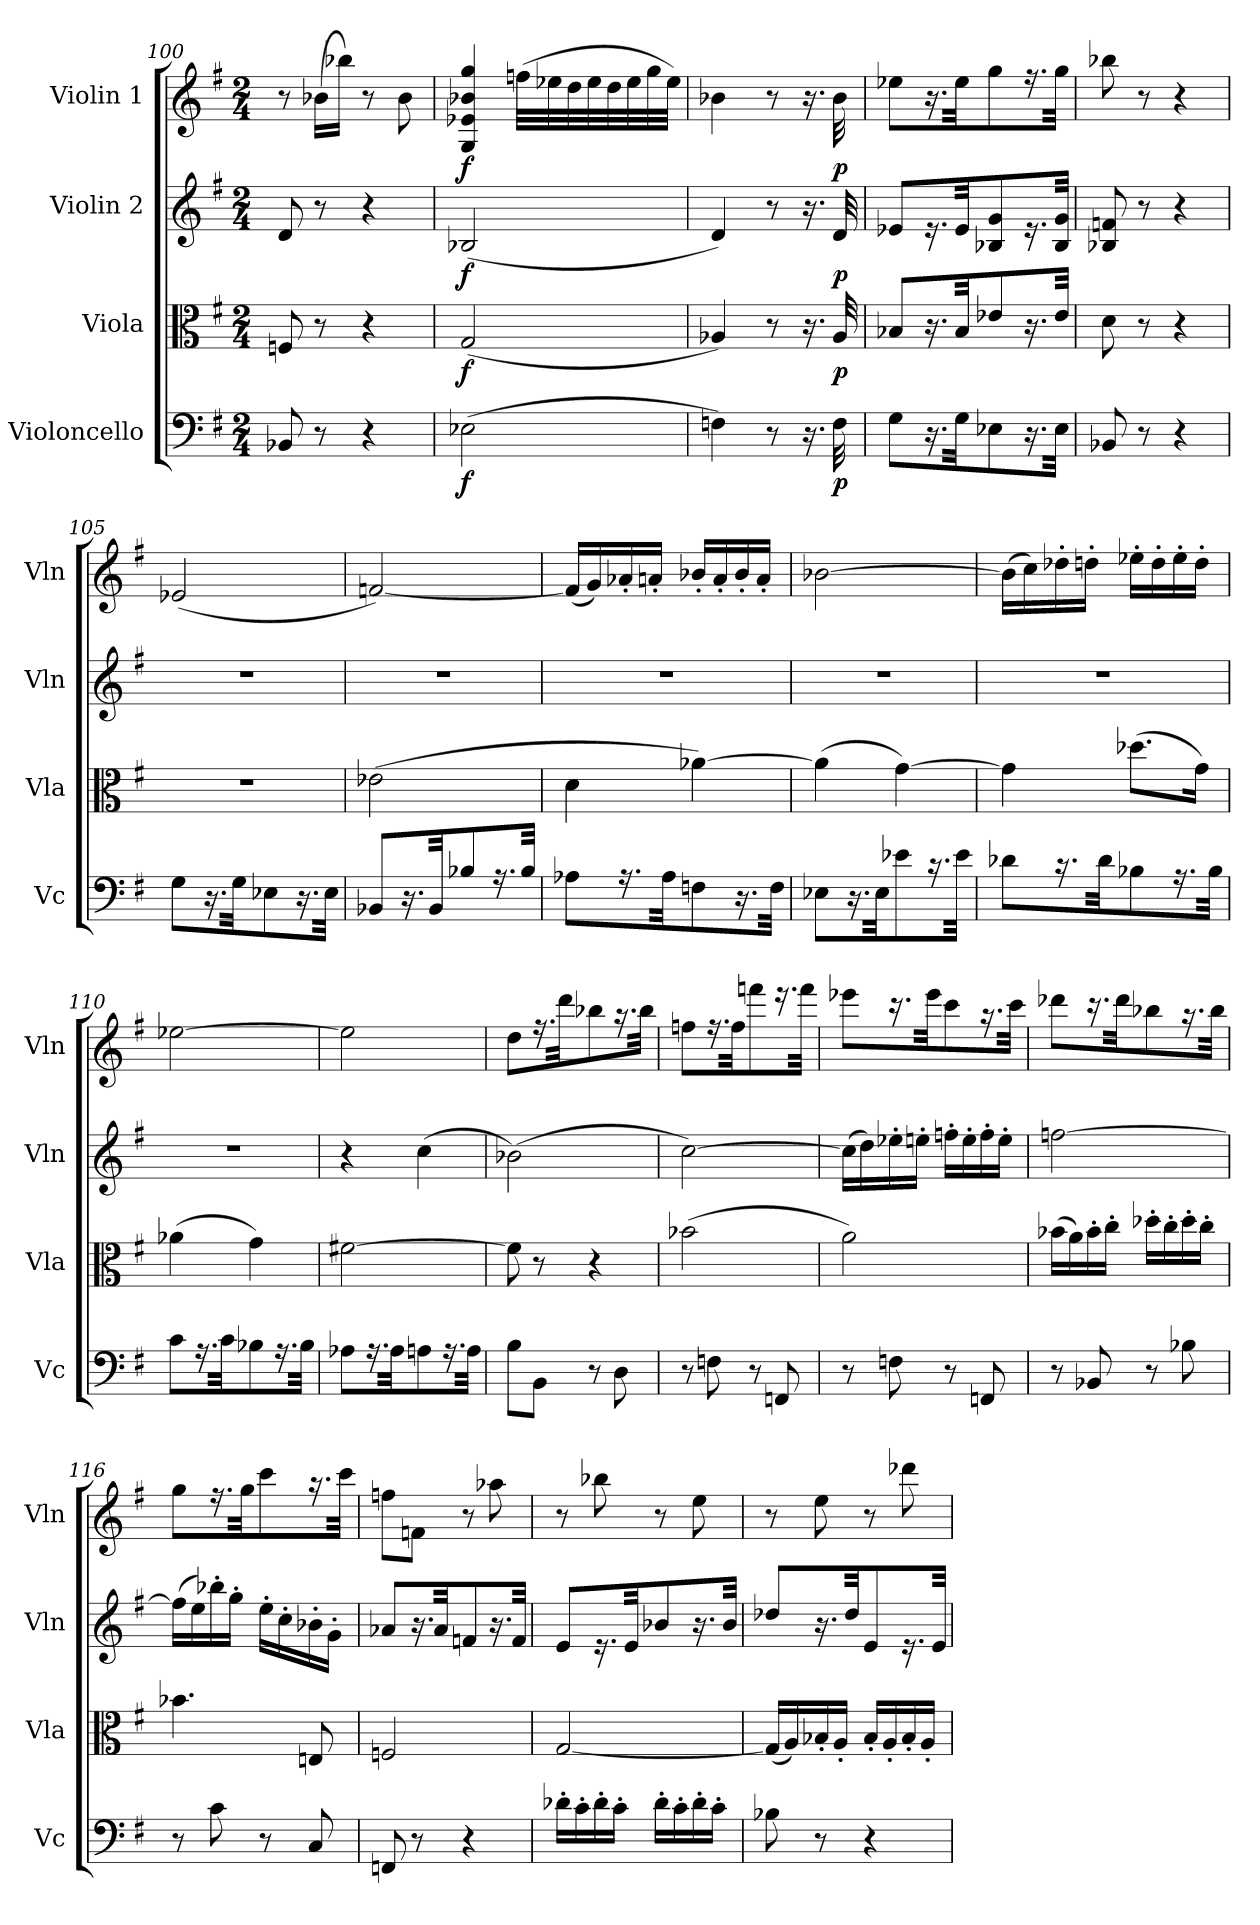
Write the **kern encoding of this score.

**kern	**dynam	**kern	**dynam	**kern	**dynam	**kern	**dynam
*part4	*part4	*part3	*part3	*part2	*part2	*part1	*part1
*staff4	*staff4	*staff3	*staff3	*staff2	*staff2	*staff1	*staff1
*I"Violoncello	*	*I"Viola	*	*I"Violin 2	*	*I"Violin 1	*
*I'Vc	*	*I'Vla	*	*I'Vln	*	*I'Vln	*
!!LO:PB:g=z
*clefF4	*	*clefC3	*	*clefG2	*	*clefG2	*
*k[f#]	*	*k[f#]	*	*k[f#]	*	*k[f#]	*
*M2/4	*	*M2/4	*	*M2/4	*	*M2/4	*
=100	=100	=100	=100	=100	=100	=100	=100
8BB-X/	.	8Fn/	.	8d/	.	8r	.
8r	.	8r	.	8r	.	(16b-X\LL	.
.	.	.	.	.	.	16bb-X\JJ)	.
4r	.	4r	.	4r	.	8r	.
.	.	.	.	.	.	8b-\	.
=101	=101	=101	=101	=101	=101	=101	=101
!	!LO:DY:b	!	!LO:DY:b	!	!LO:DY:b	!	!LO:DY:b
(2E-X\	f	(2G/	f	(2B-X/	f	4G/ 4e-X/ 4b-X/ 4gg/	f
.	.	.	.	.	.	(32ffn\LLL	.
.	.	.	.	.	.	32ee-X\	.
.	.	.	.	.	.	32dd\	.
.	.	.	.	.	.	32ee-\	.
.	.	.	.	.	.	32dd\	.
.	.	.	.	.	.	32ee-\	.
.	.	.	.	.	.	32gg\	.
.	.	.	.	.	.	32ee-\JJJ)	.
!!LO:LB:g=z
=102	=102	=102	=102	=102	=102	=102	=102
4Fn\)	.	4A-X/)	.	4d/)	.	4b-X\	.
8r	.	8r	.	8r	.	8r	.
16.r	.	16.r	.	16.r	.	16.r	.
!	!LO:DY:b	!	!LO:DY:b	!	!LO:DY:b	!	!LO:DY:b
32F\	p	32A-/	p	32d/	p	32b-\	p
=103	=103	=103	=103	=103	=103	=103	=103
8G\L	.	8B-X/L	.	8e-X/L	.	8ee-X\L	.
16.r	.	16.r	.	16.r	.	16.r	.
32G\JJk	.	32B-/JJk	.	32e-/JJk	.	32ee-\JJk	.
8E-X\L	.	8e-X\L	.	8B-X/ 8g/L	.	8gg\L	.
16.r	.	16.r	.	16.r	.	16.r	.
32E-\JJk	.	32e-\JJk	.	32B-/ 32g/JJk	.	32gg\JJk	.
=104	=104	=104	=104	=104	=104	=104	=104
8BB-X/	.	8d\	.	8B-X/ 8fn/	.	8bb-X\	.
8r	.	8r	.	8r	.	8r	.
4r	.	4r	.	4r	.	4r	.
=105	=105	=105	=105	=105	=105	=105	=105
!	!LO:DY:b	!	!	!	!	!	!
!	!LO:DY:n=1:b	!	!	!	!	!	!LO:DY:b
!	!	!	!	!	!	!	!LO:DY:n=1:b
8G\L	other-dynamics pp	2r	.	2r	.	(2e-X/	other-dynamics pp
16.r	.	.	.	.	.	.	.
32G\JJk	.	.	.	.	.	.	.
8E-X\L	.	.	.	.	.	.	.
16.r	.	.	.	.	.	.	.
32E-\JJk	.	.	.	.	.	.	.
=106	=106	=106	=106	=106	=106	=106	=106
!	!	!	!LO:DY:b	!	!	!	!
!	!	!	!LO:DY:n=1:b	!	!	!	!
8BB-X/L	.	(2e-X\	other-dynamics pp	2r	.	[2fn/)	.
16.r	.	.	.	.	.	.	.
32BB-/JJk	.	.	.	.	.	.	.
8B-X\L	.	.	.	.	.	.	.
16.r	.	.	.	.	.	.	.
32B-\JJk	.	.	.	.	.	.	.
=107	=107	=107	=107	=107	=107	=107	=107
8A-X\L	.	4d\	.	2r	.	(16f/LL]	.
.	.	.	.	.	.	16g/)	.
16.r	.	.	.	.	.	16a-X'/	.
.	.	.	.	.	.	16an'/JJ	.
32A-\JJk	.	.	.	.	.	.	.
8Fn\L	.	[4a-X\)	.	.	.	16b-X'/LL	.
.	.	.	.	.	.	16a'/	.
16.r	.	.	.	.	.	16b-'/	.
.	.	.	.	.	.	16a'/JJ	.
32F\JJk	.	.	.	.	.	.	.
=108	=108	=108	=108	=108	=108	=108	=108
8E-X\L	.	(4a-\]	.	2r	.	[2b-X\	.
16.r	.	.	.	.	.	.	.
32E-\JJk	.	.	.	.	.	.	.
8e-X\L	.	[4g\)	.	.	.	.	.
16.r	.	.	.	.	.	.	.
32e-\JJk	.	.	.	.	.	.	.
!!LO:LB:g=z
=109	=109	=109	=109	=109	=109	=109	=109
8d-X\L	.	4g\]	.	2r	.	(16b-\LL]	.
.	.	.	.	.	.	16cc\)	.
16.r	.	.	.	.	.	16dd-X'\	.
.	.	.	.	.	.	16ddn'\JJ	.
32d-\JJk	.	.	.	.	.	.	.
8B-X\L	.	(8.dd-X\L	.	.	.	16ee-X'\LL	.
.	.	.	.	.	.	16dd'\	.
16.r	.	.	.	.	.	16ee-'\	.
.	.	16g\Jk)	.	.	.	16dd'\JJ	.
32B-\JJk	.	.	.	.	.	.	.
!!LO:LB:g=z
=110	=110	=110	=110	=110	=110	=110	=110
8c\L	.	(4a-X\	.	2r	.	[2ee-X\	.
16.r	.	.	.	.	.	.	.
32c\JJk	.	.	.	.	.	.	.
8B-X\L	.	4g\)	.	.	.	.	.
16.r	.	.	.	.	.	.	.
32B-\JJk	.	.	.	.	.	.	.
=111	=111	=111	=111	=111	=111	=111	=111
8A-X\L	.	[2f#X\	.	4r	.	2ee-\]	.
16.r	.	.	.	.	.	.	.
32A-\JJk	.	.	.	.	.	.	.
!	!	!	!	!	!LO:DY:b	!	!
!	!	!	!	!	!LO:DY:n=1:b	!	!
8An\L	.	.	.	(4cc\	other-dynamics pp	.	.
16.r	.	.	.	.	.	.	.
32A\JJk	.	.	.	.	.	.	.
=112	=112	=112	=112	=112	=112	=112	=112
8B\L	.	8f#\L]	.	(2b-X\)	.	8dd\L	.
8BB\J	.	8r	.	.	.	16.r	.
.	.	.	.	.	.	32ddd\JJk	.
8r	.	4r	.	.	.	8bb-X\L	.
8D\	.	.	.	.	.	16.r	.
.	.	.	.	.	.	32bb-\JJk	.
=113	=113	=113	=113	=113	=113	=113	=113
8r	.	(2b-X\	.	[2cc\)	.	8ffn\L	.
8Fn\	.	.	.	.	.	16.r	.
.	.	.	.	.	.	32ff\JJk	.
8r	.	.	.	.	.	8fffn\L	.
8FFn/	.	.	.	.	.	16.r	.
.	.	.	.	.	.	32fff\JJk	.
=114	=114	=114	=114	=114	=114	=114	=114
8r	.	2a\)	.	(16cc\LL]	.	8eee-X\L	.
.	.	.	.	16dd\)	.	.	.
8Fn\	.	.	.	16ee-X'\	.	16.r	.
.	.	.	.	16een'\JJ	.	.	.
.	.	.	.	.	.	32eee-\JJk	.
8r	.	.	.	16ffn'\LL	.	8ccc\L	.
.	.	.	.	16ee'\	.	.	.
8FFn/	.	.	.	16ff'\	.	16.r	.
.	.	.	.	16ee'\JJ	.	.	.
.	.	.	.	.	.	32ccc\JJk	.
=115	=115	=115	=115	=115	=115	=115	=115
8r	.	(16b-X\LL	.	[2ffn\	.	8ddd-X\L	.
.	.	16a\)	.	.	.	.	.
8BB-X/	.	16b-'\	.	.	.	16.r	.
.	.	16cc'\JJ	.	.	.	.	.
.	.	.	.	.	.	32ddd-\JJk	.
8r	.	16dd-X'\LL	.	.	.	8bb-X\L	.
.	.	16cc'\	.	.	.	.	.
8B-X\	.	16dd-'\	.	.	.	16.r	.
.	.	16cc'\JJ	.	.	.	.	.
.	.	.	.	.	.	32bb-\JJk	.
!!LO:LB:g=z
=116	=116	=116	=116	=116	=116	=116	=116
8r	.	4.b-X\	.	(16ff\LL]	.	8gg\L	.
.	.	.	.	16ee\)	.	.	.
8c\	.	.	.	16bb-X'\	.	16.r	.
.	.	.	.	16gg'\JJ	.	.	.
.	.	.	.	.	.	32gg\JJk	.
8r	.	.	.	16ee'\LL	.	8ccc\L	.
.	.	.	.	16cc'\	.	.	.
8C/	.	8En/	.	16b-X'\	.	16.r	.
.	.	.	.	16g'\JJ	.	.	.
.	.	.	.	.	.	32ccc\JJk	.
=117	=117	=117	=117	=117	=117	=117	=117
8FFn/	.	2Fn/	.	8a-X/L	.	8ffn\L	.
8r	.	.	.	16.r	.	8fn\J	.
.	.	.	.	32a-/JJk	.	.	.
4r	.	.	.	8fn/L	.	8r	.
.	.	.	.	16.r	.	8aa-X\	.
.	.	.	.	32f/JJk	.	.	.
!!LO:PB:g=z
=118	=118	=118	=118	=118	=118	=118	=118
16d-X'\LL	.	[2G/	.	8e/L	.	8r	.
16c'\	.	.	.	.	.	.	.
16d-'\	.	.	.	16.r	.	8bb-X\	.
16c'\JJ	.	.	.	.	.	.	.
.	.	.	.	32e/JJk	.	.	.
16d-'\LL	.	.	.	8b-X/L	.	8r	.
16c'\	.	.	.	.	.	.	.
16d-'\	.	.	.	16.r	.	8ee\	.
16c'\JJ	.	.	.	.	.	.	.
.	.	.	.	32b-/JJk	.	.	.
=119	=119	=119	=119	=119	=119	=119	=119
8B-X\	.	(16G/LL]	.	8dd-X\L	.	8r	.
.	.	16A/)	.	.	.	.	.
8r	.	16B-X'/	.	16.r	.	8ee\	.
.	.	16A'/JJ	.	.	.	.	.
.	.	.	.	32dd-\JJk	.	.	.
4r	.	16B-'/LL	.	8e/L	.	8r	.
.	.	16A'/	.	.	.	.	.
.	.	16B-'/	.	16.r	.	8ddd-X\	.
.	.	16A'/JJ	.	.	.	.	.
.	.	.	.	32e/JJk	.	.	.
=	=	=	=	=	=	=	=
*-	*-	*-	*-	*-	*-	*-	*-
